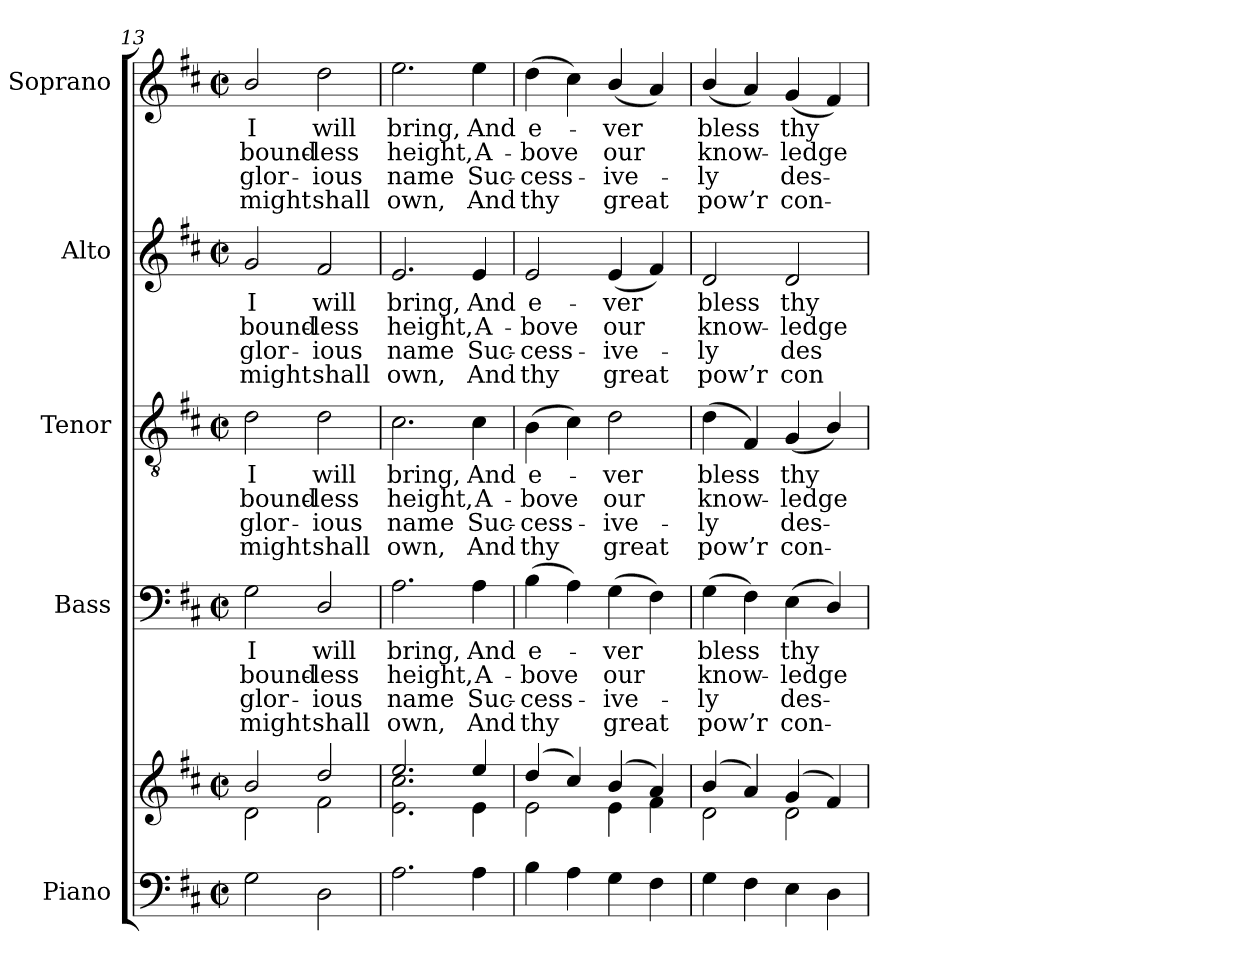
**kern	**kern	**kern	**text	**text	**text	**text	**kern	**text	**text	**text	**text	**kern	**text	**text	**text	**text	**kern	**text	**text	**text	**text
*part5	*part5	*part4	*part4	*part4	*part4	*part4	*part3	*part3	*part3	*part3	*part3	*part2	*part2	*part2	*part2	*part2	*part1	*part1	*part1	*part1	*part1
*staff6	*staff5	*staff4	*staff4	*staff4	*staff4	*staff4	*staff3	*staff3	*staff3	*staff3	*staff3	*staff2	*staff2	*staff2	*staff2	*staff2	*staff1	*staff1	*staff1	*staff1	*staff1
*I"Piano	*	*I"Bass	*	*	*	*	*I"Tenor	*	*	*	*	*I"Alto	*	*	*	*	*I"Soprano	*	*	*	*
*I'Pno.	*	*I'B.	*	*	*	*	*I'T.	*	*	*	*	*I'A.	*	*	*	*	*I'S.	*	*	*	*
*clefF4	*clefG2	*clefF4	*	*	*	*	*clefGv2	*	*	*	*	*clefG2	*	*	*	*	*clefG2	*	*	*	*
*	*	*	*	*	*	*	*ITrd7c12	*	*	*	*	*	*	*	*	*	*	*	*	*	*
*k[f#c#]	*k[f#c#]	*k[f#c#]	*	*	*	*	*k[f#c#]	*	*	*	*	*k[f#c#]	*	*	*	*	*k[f#c#]	*	*	*	*
*D:	*D:	*D:	*	*	*	*	*D:	*	*	*	*	*D:	*	*	*	*	*D:	*	*	*	*
*M2/2	*M2/2	*M2/2	*	*	*	*	*M2/2	*	*	*	*	*M2/2	*	*	*	*	*M2/2	*	*	*	*
*met(c|)	*met(c|)	*met(c|)	*	*	*	*	*met(c|)	*	*	*	*	*met(c|)	*	*	*	*	*met(c|)	*	*	*	*
=13	=13	=13	=13	=13	=13	=13	=13	=13	=13	=13	=13	=13	=13	=13	=13	=13	=13	=13	=13	=13	=13
*	*^	*	*	*	*	*	*	*	*	*	*	*	*	*	*	*	*	*	*	*	*
!	!	!	!	!LO:LY:b:color=#000000	!LO:LY:b:color=#000000	!LO:LY:b:color=#000000	!LO:LY:b:color=#000000	!	!	!	!	!	!	!	!	!	!	!	!	!	!	!
!	!	!	!	!	!	!	!	!	!LO:LY:b:color=#000000	!LO:LY:b:color=#000000	!LO:LY:b:color=#000000	!LO:LY:b:color=#000000	!	!	!	!	!	!	!	!	!	!
!	!	!	!	!	!	!	!	!	!	!	!	!	!	!LO:LY:b:color=#000000	!LO:LY:b:color=#000000	!LO:LY:b:color=#000000	!LO:LY:b:color=#000000	!	!	!	!	!
!	!	!	!	!	!	!	!	!	!	!	!	!	!	!	!	!	!	!	!LO:LY:b:color=#000000	!LO:LY:b:color=#000000	!LO:LY:b:color=#000000	!LO:LY:b:color=#000000
2Gi\	2bi/	2di\	2Gi\	I	bound-	glor-	-might	2Di\	I	bound-	glor-	-might	2gi/	I	bound-	glor-	-might	2bi/	I	bound-	glor-	-might
!	!	!	!	!LO:LY:b:color=#000000	!LO:LY:b:color=#000000	!LO:LY:b:color=#000000	!LO:LY:b:color=#000000	!	!	!	!	!	!	!	!	!	!	!	!	!	!	!
!	!	!	!	!	!	!	!	!	!LO:LY:b:color=#000000	!LO:LY:b:color=#000000	!LO:LY:b:color=#000000	!LO:LY:b:color=#000000	!	!	!	!	!	!	!	!	!	!
!	!	!	!	!	!	!	!	!	!	!	!	!	!	!LO:LY:b:color=#000000	!LO:LY:b:color=#000000	!LO:LY:b:color=#000000	!LO:LY:b:color=#000000	!	!	!	!	!
!	!	!	!	!	!	!	!	!	!	!	!	!	!	!	!	!	!	!	!LO:LY:b:color=#000000	!LO:LY:b:color=#000000	!LO:LY:b:color=#000000	!LO:LY:b:color=#000000
2Di\	2ddi/	2f#i\	2Di/	will	-less	ious	shall	2Di\	will	-less	ious	shall	2f#i/	will	-less	ious	shall	2ddi\	will	-less	ious	shall
=14	=14	=14	=14	=14	=14	=14	=14	=14	=14	=14	=14	=14	=14	=14	=14	=14	=14	=14	=14	=14	=14	=14
!	!	!	!	!LO:LY:b:color=#000000	!LO:LY:b:color=#000000	!LO:LY:b:color=#000000	!LO:LY:b:color=#000000	!	!	!	!	!	!	!	!	!	!	!	!	!	!	!
!	!	!	!	!	!	!	!	!	!LO:LY:b:color=#000000	!LO:LY:b:color=#000000	!LO:LY:b:color=#000000	!LO:LY:b:color=#000000	!	!	!	!	!	!	!	!	!	!
!	!	!	!	!	!	!	!	!	!	!	!	!	!	!LO:LY:b:color=#000000	!LO:LY:b:color=#000000	!LO:LY:b:color=#000000	!LO:LY:b:color=#000000	!	!	!	!	!
!	!	!	!	!	!	!	!	!	!	!	!	!	!	!	!	!	!	!	!LO:LY:b:color=#000000	!LO:LY:b:color=#000000	!LO:LY:b:color=#000000	!LO:LY:b:color=#000000
2.Ai\	2.eei/	2.ei\ 2.cc#i	2.Ai\	bring,	height,	name	own,	2.C#i\	bring,	height,	name	own,	2.ei/	bring,	height,	name	own,	2.eei\	bring,	height,	name	own,
!	!	!	!	!LO:LY:b:color=#000000	!LO:LY:b:color=#000000	!LO:LY:b:color=#000000	!LO:LY:b:color=#000000	!	!	!	!	!	!	!	!	!	!	!	!	!	!	!
!	!	!	!	!	!	!	!	!	!LO:LY:b:color=#000000	!LO:LY:b:color=#000000	!LO:LY:b:color=#000000	!LO:LY:b:color=#000000	!	!	!	!	!	!	!	!	!	!
!	!	!	!	!	!	!	!	!	!	!	!	!	!	!LO:LY:b:color=#000000	!LO:LY:b:color=#000000	!LO:LY:b:color=#000000	!LO:LY:b:color=#000000	!	!	!	!	!
!	!	!	!	!	!	!	!	!	!	!	!	!	!	!	!	!	!	!	!LO:LY:b:color=#000000	!LO:LY:b:color=#000000	!LO:LY:b:color=#000000	!LO:LY:b:color=#000000
4Ai\	4eei/	4ei\	4Ai\	And	A-	Suc-	-And	4C#i\	And	A-	Suc-	-And	4ei/	And	A-	Suc-	-And	4eei\	And	A-	Suc-	-And
=15	=15	=15	=15	=15	=15	=15	=15	=15	=15	=15	=15	=15	=15	=15	=15	=15	=15	=15	=15	=15	=15	=15
!	!	!	!	!LO:LY:b:color=#000000	!LO:LY:b:color=#000000	!LO:LY:b:color=#000000	!LO:LY:b:color=#000000	!	!	!	!	!	!	!	!	!	!	!	!	!	!	!
!	!	!	!	!	!	!	!	!	!LO:LY:b:color=#000000	!LO:LY:b:color=#000000	!LO:LY:b:color=#000000	!LO:LY:b:color=#000000	!	!	!	!	!	!	!	!	!	!
!	!	!	!	!	!	!	!	!	!	!	!	!	!	!LO:LY:b:color=#000000	!LO:LY:b:color=#000000	!LO:LY:b:color=#000000	!LO:LY:b:color=#000000	!	!	!	!	!
!	!	!	!	!	!	!	!	!	!	!	!	!	!	!	!	!	!	!	!LO:LY:b:color=#000000	!LO:LY:b:color=#000000	!LO:LY:b:color=#000000	!LO:LY:b:color=#000000
4Bi\	(4ddi/	2ei\	(4Bi\	e-	-bove	cess-	-thy	(4BBi\	e-	-bove	cess-	-thy	2ei/	e-	-bove	cess-	-thy	(4ddi\	e-	-bove	cess-	-thy
4Ai\	4cc#i/)	.	4Ai\)	.	.	.	.	4C#i\)	.	.	.	.	.	.	.	.	.	4cc#i\)	.	.	.	.
!	!	!	!	!LO:LY:b:color=#000000	!LO:LY:b:color=#000000	!LO:LY:b:color=#000000	!LO:LY:b:color=#000000	!	!	!	!	!	!	!	!	!	!	!	!	!	!	!
!	!	!	!	!	!	!	!	!	!LO:LY:b:color=#000000	!LO:LY:b:color=#000000	!LO:LY:b:color=#000000	!LO:LY:b:color=#000000	!	!	!	!	!	!	!	!	!	!
!	!	!	!	!	!	!	!	!	!	!	!	!	!	!LO:LY:b:color=#000000	!LO:LY:b:color=#000000	!LO:LY:b:color=#000000	!LO:LY:b:color=#000000	!	!	!	!	!
!	!	!	!	!	!	!	!	!	!	!	!	!	!	!	!	!	!	!	!LO:LY:b:color=#000000	!LO:LY:b:color=#000000	!LO:LY:b:color=#000000	!LO:LY:b:color=#000000
4Gi\	(4bi/	4ei\	(4Gi\	-ver	our	ive-	-great	2Di\	-ver	our	ive-	-great	(4ei/	-ver	our	ive-	-great	(4bi/	-ver	our	ive-	-great
4F#i\	4ai/)	4f#i\	4F#i\)	.	.	.	.	.	.	.	.	.	4f#i/)	.	.	.	.	4ai/)	.	.	.	.
!!LO:PB:g=z
=16	=16	=16	=16	=16	=16	=16	=16	=16	=16	=16	=16	=16	=16	=16	=16	=16	=16	=16	=16	=16	=16	=16
!	!	!	!	!LO:LY:b:color=#000000	!LO:LY:b:color=#000000	!LO:LY:b:color=#000000	!LO:LY:b:color=#000000	!	!	!	!	!	!	!	!	!	!	!	!	!	!	!
!	!	!	!	!	!	!	!	!	!LO:LY:b:color=#000000	!LO:LY:b:color=#000000	!LO:LY:b:color=#000000	!LO:LY:b:color=#000000	!	!	!	!	!	!	!	!	!	!
!	!	!	!	!	!	!	!	!	!	!	!	!	!	!LO:LY:b:color=#000000	!LO:LY:b:color=#000000	!LO:LY:b:color=#000000	!LO:LY:b:color=#000000	!	!	!	!	!
!	!	!	!	!	!	!	!	!	!	!	!	!	!	!	!	!	!	!	!LO:LY:b:color=#000000	!LO:LY:b:color=#000000	!LO:LY:b:color=#000000	!LO:LY:b:color=#000000
4Gi\	(4bi/	2di\	(4Gi\	bless	know-	ly	pow’r	(4Di\	bless	know-	ly	pow’r	2di/	bless	know-	ly	pow’r	(4bi/	bless	know-	ly	pow’r
4F#i\	4ai/)	.	4F#i\)	.	.	.	.	4FF#i/)	.	.	.	.	.	.	.	.	.	4ai/)	.	.	.	.
!	!	!	!	!LO:LY:b:color=#000000	!LO:LY:b:color=#000000	!LO:LY:b:color=#000000	!LO:LY:b:color=#000000	!	!	!	!	!	!	!	!	!	!	!	!	!	!	!
!	!	!	!	!	!	!	!	!	!LO:LY:b:color=#000000	!LO:LY:b:color=#000000	!LO:LY:b:color=#000000	!LO:LY:b:color=#000000	!	!	!	!	!	!	!	!	!	!
!	!	!	!	!	!	!	!	!	!	!	!	!	!	!LO:LY:b:color=#000000	!LO:LY:b:color=#000000	!LO:LY:b:color=#000000	!LO:LY:b:color=#000000	!	!	!	!	!
!	!	!	!	!	!	!	!	!	!	!	!	!	!	!	!	!	!	!	!LO:LY:b:color=#000000	!LO:LY:b:color=#000000	!LO:LY:b:color=#000000	!LO:LY:b:color=#000000
4Ei\	(4gi/	2di\	(4Ei\	thy	-ledge	des-	-con-	(4GGi/	thy	-ledge	des-	-con-	2di/	thy	-ledge	des-	-con-	(4gi/	thy	-ledge	des-	-con-
4Di\	4f#i/)	.	4Di/)	.	.	.	.	4BBi/)	.	.	.	.	.	.	.	.	.	4f#i/)	.	.	.	.
*	*v	*v	*	*	*	*	*	*	*	*	*	*	*	*	*	*	*	*	*	*	*	*
=	=	=	=	=	=	=	=	=	=	=	=	=	=	=	=	=	=	=	=	=	=
*-	*-	*-	*-	*-	*-	*-	*-	*-	*-	*-	*-	*-	*-	*-	*-	*-	*-	*-	*-	*-	*-
